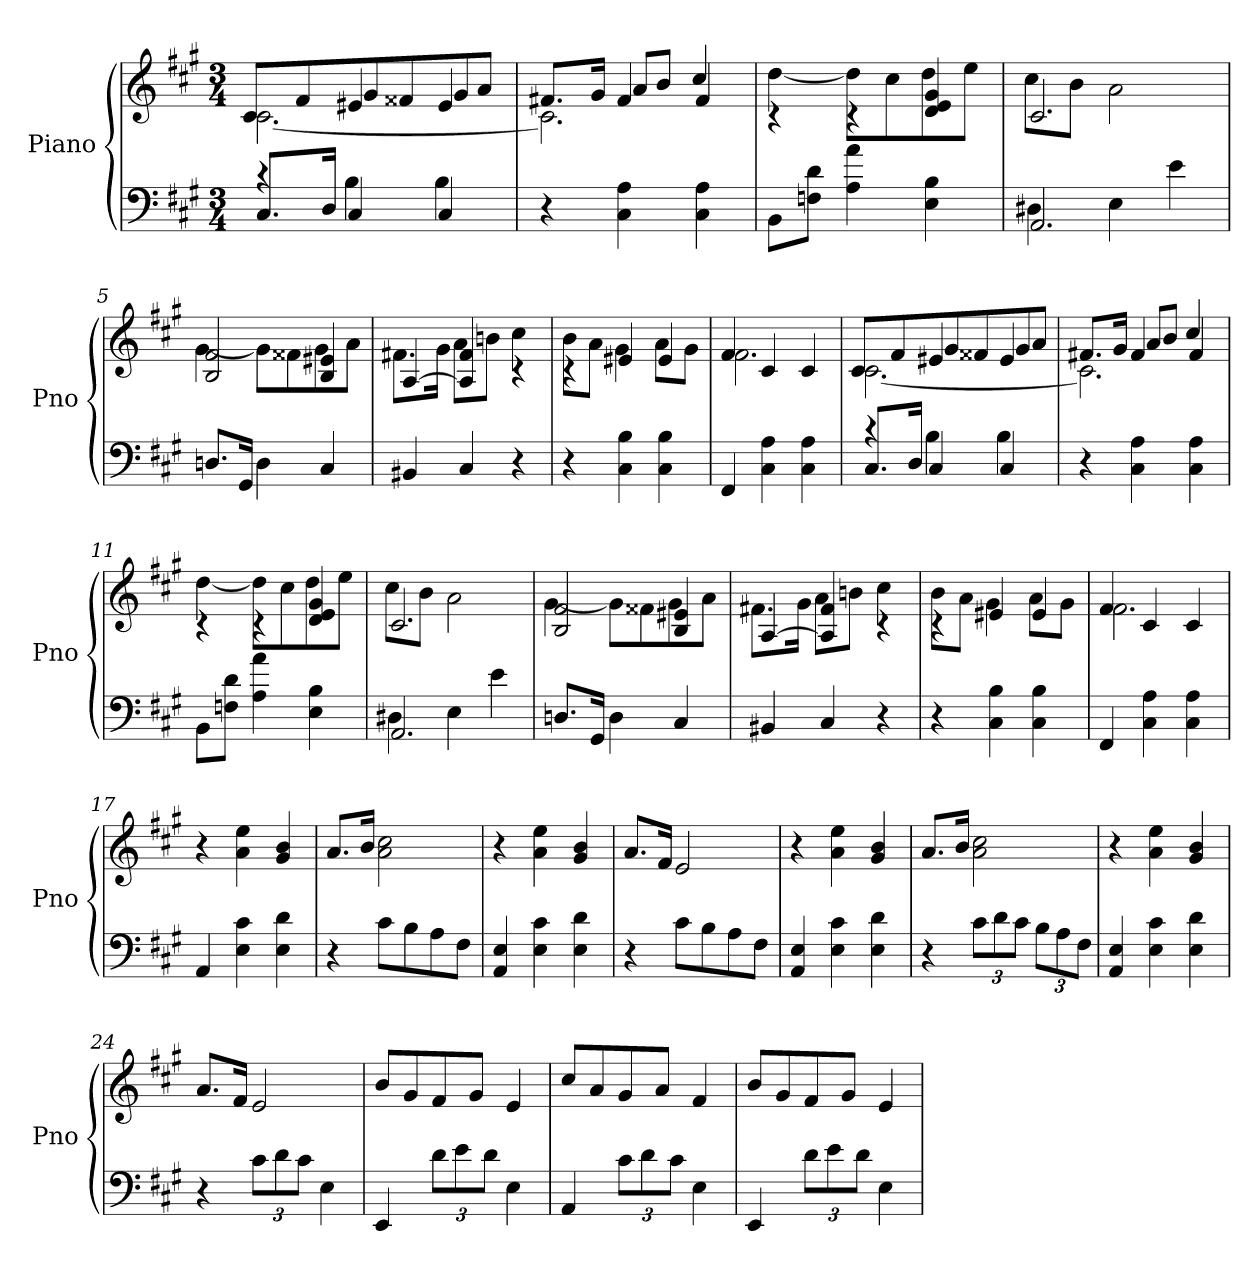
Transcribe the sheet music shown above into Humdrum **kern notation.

**kern	**kern
*part1	*part1
*staff2	*staff1
*I"Piano	*
*I'Pno	*
*clefF4	*clefG2
*k[f#c#g#]	*k[f#c#g#]
*f#:	*f#:
*M3/4	*M3/4
=1	=1
*^	*^
*	*	*	*^
8.C#L	4rc	4ryy	[2.c#	8c#L
.	.	.	.	8f#
16DJk	.	.	.	.
4C#	4B	4e#X	.	8g#
.	.	.	.	8f##X
4C#	4B	4e#	.	8g#
.	.	.	.	8aJ
*v	*v	*	*	*
=2	=2	=2	=2
4r	4ryy	2.c#]	8.f#XL
.	.	.	16g#Jk
4C# 4A	4f#	.	8aL
.	.	.	8bJ
4C# 4A	4f#	.	4cc#
*	*	*v	*v
=3	=3	=3
8BBL	4rc	[4dd
8Fn 8dJ	.	.
4A 4a	4rc	8ddL]
.	.	8cc#
4E 4B	4d 4e 4g#	8dd
.	.	8eeJ
=4	=4	=4
*^	*	*
2.AA	4D#X	2.c#	8cc#L
.	.	.	8bJ
.	4E	.	2a
.	4e	.	.
*v	*v	*	*
=5	=5	=5
8.DnL	2B 2f#	[4g#
16GG#Jk	.	.
4D	.	8g#L]
.	.	8f##X
4C#	4B 4e#X	8g#
.	.	8aJ
=6	=6	=6
4BB#X	[4A	8.f#XL
.	.	16g#Jk
4C#	4A] 4f#	8aL
.	.	8bnJ
4r	4rc	4cc#
=7	=7	=7
4r	4rc	8bL
.	.	8aJ
4C# 4B	4e#X	4g#
4C# 4B	4e#	8aL
.	.	8g#J
=8	=8	=8
4FF#	4f#	2.f#
4C# 4A	4c#	.
4C# 4A	4c#	.
=9	=9	=9
*^	*	*^
8.C#L	4rc	4ryy	[2.c#	8c#L
.	.	.	.	8f#
16DJk	.	.	.	.
4C#	4B	4e#X	.	8g#
.	.	.	.	8f##X
4C#	4B	4e#	.	8g#
.	.	.	.	8aJ
*v	*v	*	*	*
=10	=10	=10	=10
4r	4ryy	2.c#]	8.f#XL
.	.	.	16g#Jk
4C# 4A	4f#	.	8aL
.	.	.	8bJ
4C# 4A	4f#	.	4cc#
*	*	*v	*v
=11	=11	=11
8BBL	4rc	[4dd
8Fn 8dJ	.	.
4A 4a	4rc	8ddL]
.	.	8cc#
4E 4B	4d 4e 4g#	8dd
.	.	8eeJ
=12	=12	=12
*^	*	*
2.AA	4D#X	2.c#	8cc#L
.	.	.	8bJ
.	4E	.	2a
.	4e	.	.
*v	*v	*	*
=13	=13	=13
8.DnL	2B 2f#	[4g#
16GG#Jk	.	.
4D	.	8g#L]
.	.	8f##X
4C#	4B 4e#X	8g#
.	.	8aJ
=14	=14	=14
4BB#X	[4A	8.f#XL
.	.	16g#Jk
4C#	4A] 4f#	8aL
.	.	8bnJ
4r	4rc	4cc#
=15	=15	=15
4r	4rc	8bL
.	.	8aJ
4C# 4B	4e#X	4g#
4C# 4B	4e#	8aL
.	.	8g#J
=16	=16	=16
4FF#	4f#	2.f#
4C# 4A	4c#	.
4C# 4A	4c#	.
*	*v	*v
=17	=17
4AA	4r
4E 4c#	4a 4ee
4E 4d	4g# 4b
=18	=18
4r	8.aL
.	16bJk
8c#L	2a 2cc#
8B	.
8A	.
8F#J	.
=19	=19
4AA 4E	4r
4E 4c#	4a 4ee
4E 4d	4g# 4b
=20	=20
4r	8.aL
.	16f#Jk
8c#L	2e
8B	.
8A	.
8F#J	.
=21	=21
4AA 4E	4r
4E 4c#	4a 4ee
4E 4d	4g# 4b
=22	=22
4r	8.aL
.	16bJk
12c#L	2a 2cc#
12d	.
12c#J	.
12BL	.
12A	.
12F#J	.
=23	=23
4AA 4E	4r
4E 4c#	4a 4ee
4E 4d	4g# 4b
=24	=24
4r	8.aL
.	16f#Jk
12c#L	2e
12d	.
12c#J	.
4E	.
=25	=25
4EE	8bL
.	8g#
12dL	8f#
12e	.
.	8g#J
12dJ	.
4E	4e
=26	=26
4AA	8cc#L
.	8a
12c#L	8g#
12d	.
.	8aJ
12c#J	.
4E	4f#
=27	=27
4EE	8bL
.	8g#
12dL	8f#
12e	.
.	8g#J
12dJ	.
4E	4e
=	=
*-	*-
